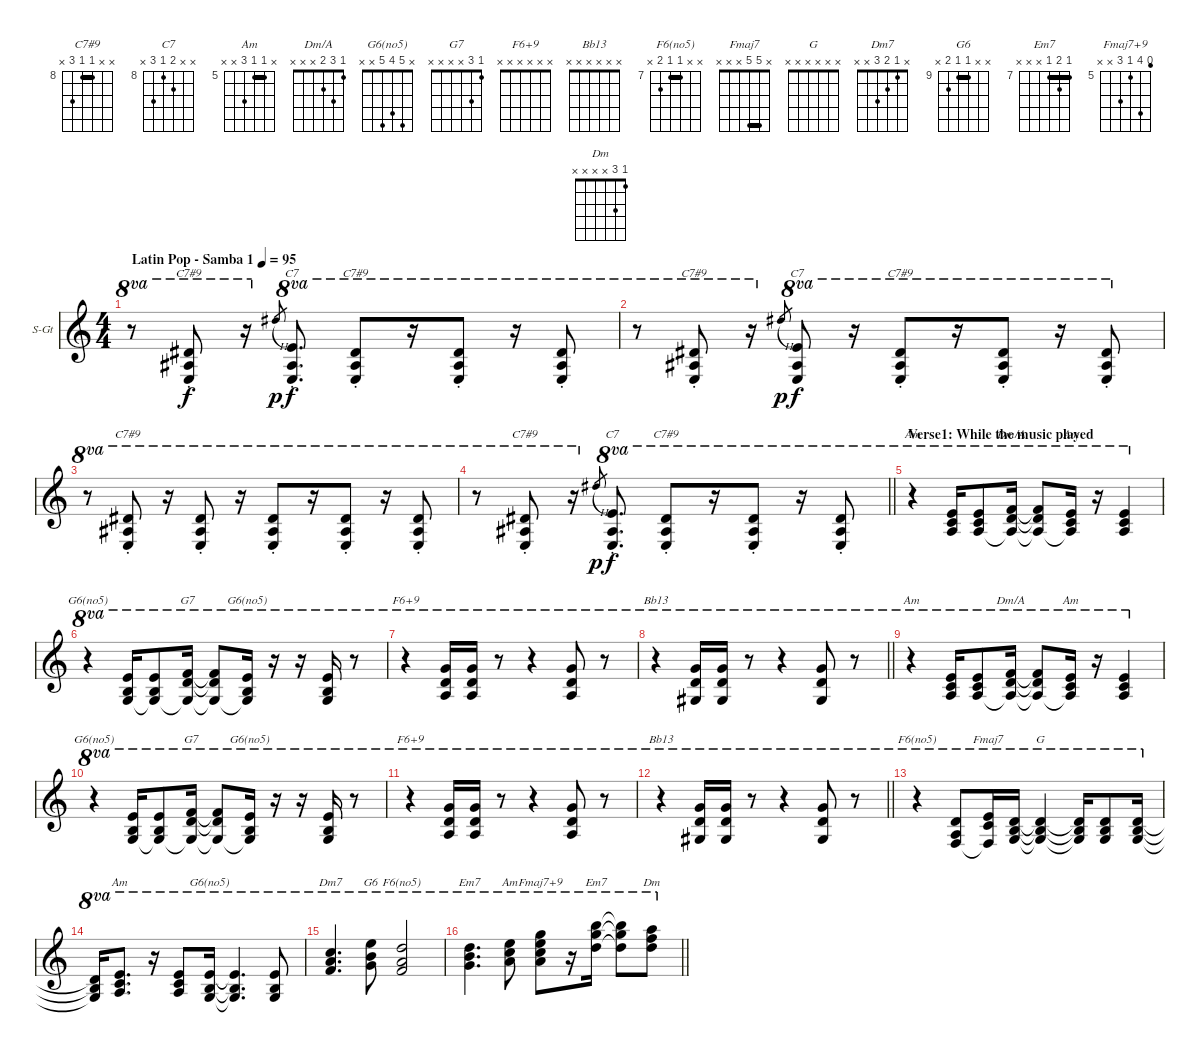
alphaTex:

\bracketExtendMode groupsimilarinstruments
\firstSystemTrackNameOrientation horizontal
\otherSystemsTrackNameOrientation horizontal
\track ("Keyboard" "S-Gt") {instrument electricpiano2}
\staff {score}
\tuning (E4 B3 G3 D3 A2 E2)
\displaytranspose 12
\chord ("C7#9" x x 8 8 10 x) {firstfret 8 barre 8}
\chord ("C7" x x 9 8 10 x) {firstfret 8}
\chord ("Am" x x x x x x)
\chord ("Dm/A" 1 3 2 x x x)
\chord ("Am" 0 1 x x x x)
\chord ("G6(no5)" x x x x x x)
\chord ("G7" 1 3 x x x x)
\chord ("G6(no5)" 4294967294 4294967294 x x x x) {firstfret 4294967295 showfingering false}
\chord ("F6+9" x x x x x x)
\chord ("Bb13" x x x x x x)
\chord ("F6(no5)" x x x x x x)
\chord ("Fmaj7" x 5 5 x x x) {barre 5}
\chord ("G" x x x x x x)
\chord ("Am" x 5 5 7 x x) {firstfret 5 barre 5}
\chord ("G6(no5)" x 5 4 5 x x)
\chord ("Dm7" x 1 2 3 x x)
\chord ("G6" x x 9 9 10 x) {firstfret 9 barre 9}
\chord ("F6(no5)" x x 7 7 8 x) {firstfret 7 barre 7}
\chord ("Em7" x 3 4 5 x x)
\chord ("Fmaj7+9" 4 8 5 7 x x) {firstfret 5}
\chord ("Em7" 7 8 7 x x x) {firstfret 7 barre 7}
\chord ("Dm" 1 3 x x x x)
\ts (4 4)
\beaming (8 2 2 2 2)
\tempo (95 "Latin Pop - Samba 1")
\clef g2
\ks c
r.8{ot 8va dy f instrument electricpiano2} (8.3{st} 8.4{st} 12.6).8{ch "C7#9" ot 8va} r.16{ot 8va} 8.3{h}.8{gr dy p} (9.3{st} 8.4{st} 12.6).8{d ch "C7" ot 8va dy f} (8.3{st} 8.4{st} 12.6).8{ch "C7#9" ot 8va} r.16{ot 8va} (8.3{st} 8.4{st} 12.6).8{ot 8va} r.16{ot 8va} (8.3{st} 8.4{st} 12.6).8{ot 8va} |
r.8{ot 8va} (8.3{st} 8.4{st} 12.6).8{ch "C7#9" ot 8va} r.16{ot 8va} 8.3{h}.8{gr dy p} (9.3 8.4 12.6).8{ch "C7" ot 8va dy f} r.16{ot 8va} (8.3{st} 8.4{st} 12.6).8{ch "C7#9" ot 8va} r.16{ot 8va} (8.3{st} 8.4{st} 12.6).8{ot 8va} r.16{ot 8va} (8.3{st} 8.4{st} 12.6).8{ot 8va} |
r.8{ot 8va} (8.3{st} 8.4{st} 12.6).8{ch "C7#9" ot 8va} r.16{ot 8va} (8.3{st} 8.4{st} 12.6).8{ot 8va} r.16{ot 8va} (8.3{st} 8.4{st} 12.6).8{ot 8va} r.16{ot 8va} (8.3{st} 8.4{st} 12.6).8{ot 8va} r.16{ot 8va} (8.3{st} 8.4{st} 12.6).8{ot 8va} |
\barLineRight lightlight
r.8{ot 8va} (8.3{st} 8.4{st} 12.6).8{ch "C7#9" ot 8va} r.16{ot 8va} 8.3{h}.8{gr dy p} (9.3{st} 8.4{st} 12.6).8{d ch "C7" ot 8va dy f} (8.3{st} 8.4{st} 12.6).8{ch "C7#9" ot 8va} r.16{ot 8va} (8.3{st} 8.4{st} 12.6).8{ot 8va} r.16{ot 8va} (8.3{st} 8.4{st} 12.6).8{ot 8va} |
\section ("" "Verse1: While the music played")
r.4{ch "Am" ot 8va} (0.1 1.2 2.3).16{ot 8va} (0.1 1.2 2.3).8{ot 8va} (1.1 3.2 2.3{t}).16{ch "Dm/A" ot 8va} (1.1{t} 3.2{t} 2.3{t}).8{ot 8va} (0.1 1.2 2.3{t}).16{ch "Am" ot 8va} r.16{ot 8va} (0.1 1.2 2.3).4{ot 8va} |
r.4{ch "G6(no5)" ot 8va} (0.1 0.2 0.3).16{ot 8va} (0.1 0.2 0.3{t}).8{ot 8va} (1.1 3.2 0.3{t}).16{ch "G7" ot 8va} (1.1{t} 3.2{t} 0.3{t}).8{ot 8va} (0.1 0.2 0.3{t}).16{ch "G6(no5)" ot 8va} r.16{ot 8va} r.16{ot 8va} (0.1 0.2 0.3).16{ot 8va} r.8{ot 8va} |
r.4{ch "F6+9" ot 8va} (8.2 2.3 12.4).16{ot 8va} (8.2 2.3 12.4).16{ot 8va} r.8{ot 8va} r.4{ot 8va} (8.2 2.3 12.4).8{ot 8va} r.8{ot 8va} |
\barLineRight lightlight
r.4{ch "Bb13" ot 8va} (8.2 1.3 12.4).16{ot 8va} (8.2 1.3 12.4).16{ot 8va} r.8{ot 8va} r.4{ot 8va} (8.2 1.3 12.4).8{ot 8va} r.8{ot 8va} |
r.4{ch "Am" ot 8va} (0.1 1.2 2.3).16{ot 8va} (0.1 1.2 2.3).8{ot 8va} (1.1 3.2 2.3{t}).16{ch "Dm/A" ot 8va} (1.1{t} 3.2{t} 2.3{t}).8{ot 8va} (0.1 1.2 2.3{t}).16{ch "Am" ot 8va} r.16{ot 8va} (0.1 1.2 2.3).4{ot 8va} |
r.4{ch "G6(no5)" ot 8va} (0.1 0.2 0.3).16{ot 8va} (0.1 0.2 0.3{t}).8{ot 8va} (1.1 3.2 0.3{t}).16{ch "G7" ot 8va} (1.1{t} 3.2{t} 0.3{t}).8{ot 8va} (0.1 0.2 0.3{t}).16{ch "G6(no5)" ot 8va} r.16{ot 8va} r.16{ot 8va} (0.1 0.2 0.3).16{ot 8va} r.8{ot 8va} |
r.4{ch "F6+9" ot 8va} (8.2 2.3 12.4).16{ot 8va} (8.2 2.3 12.4).16{ot 8va} r.8{ot 8va} r.4{ot 8va} (8.2 2.3 12.4).8{ot 8va} r.8{ot 8va} |
\barLineRight lightlight
r.4{ch "Bb13" ot 8va} (8.2 1.3 12.4).16{ot 8va} (8.2 1.3 12.4).16{ot 8va} r.8{ot 8va} r.4{ot 8va} (8.2 1.3 12.4).8{ot 8va} r.8{ot 8va} |
r.4{ch "F6(no5)" ot 8va} (3.2 2.3 3.4).8{ot 8va} (5.2 5.3 3.4{t}).16{ch "Fmaj7" ot 8va} (3.2 4.3 5.4).16{ot 8va} (3.2{t} 4.3{t} 5.4{t}).4{ch "G" ot 8va} (3.2{t} 4.3{t} 5.4{t}).16{ot 8va} (3.2 4.3 5.4).8{ot 8va} (3.2 4.3 5.4).16{ot 8va} |
(3.2{t} 4.3{t} 5.4{t}).16{ot 8va} (5.2 5.3 7.4).8{d ch "Am" ot 8va} r.16{ot 8va} (5.2 5.3 7.4).8{ot 8va} (5.2 4.3 5.4).16{ch "G6(no5)" ot 8va} (5.2{t} 4.3{t} 5.4{t}).4{d ot 8va} (5.2 4.3 5.4).8{ot 8va} |
(1.1 14.3 22.4).4{d ch "Dm7" ot 8va} (12.1 12.2 12.3).8{ch "G6" ot 8va} (10.1 10.2 10.3).2{ch "F6(no5)" ot 8va} |
\barLineRight lightlight
(10.1 12.2 12.3).4{d ch "Em7" ot 8va} (12.1 13.2 14.3).8{ch "Am" ot 8va} (15.1 17.2 17.3 19.4).8{ch "Fmaj7+9" ot 8va} r.16{ot 8va} (19.1 20.2 19.3).16{ch "Em7" ot 8va} (19.1{t} 20.2{t} 19.3{t}).8{ot 8va} (17.1 18.2 19.3).8{ch "Dm" ot 8va}
